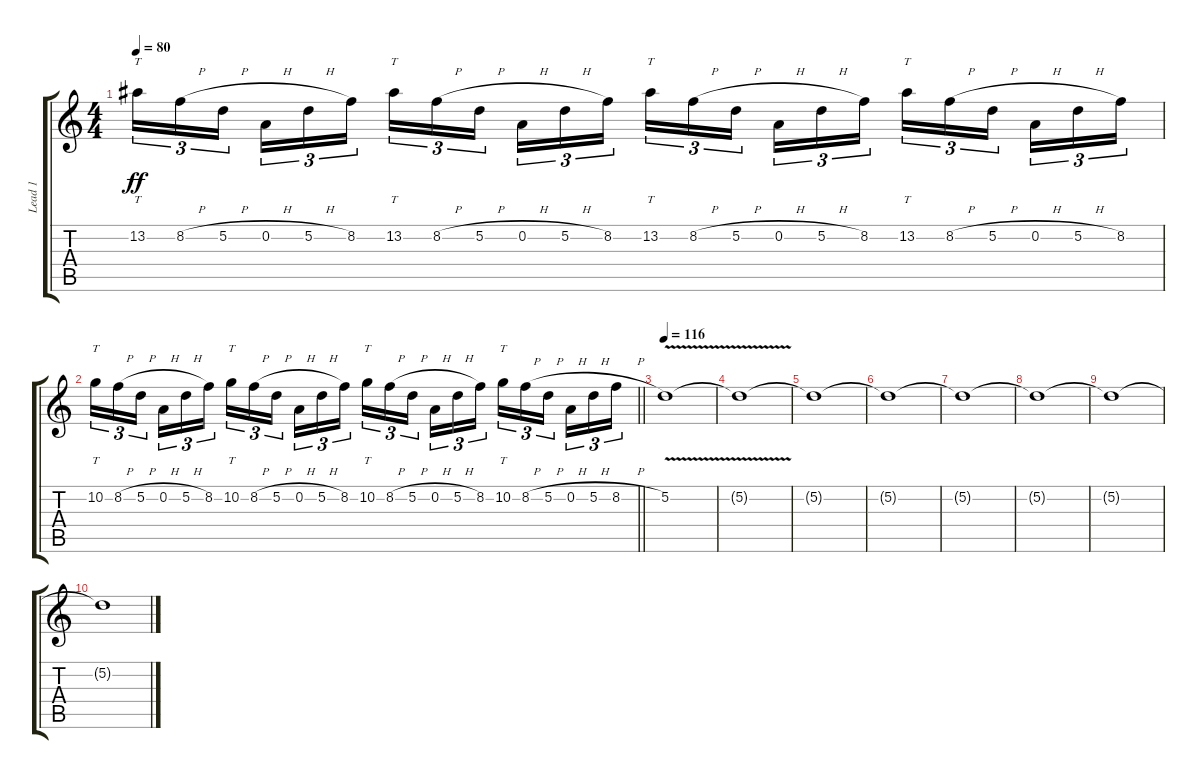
\track ("Lead 1" "Lead 1") {instrument distortionguitar}
\staff {score tabs}
\tuning (D4 A3 F3 C3 G2 C2) {hide}
\ts (4 4)
\tempo 80
\clef g2
\ks c
13.2.16{tt tu (3 2) dy ff} 8.2{h}.16{tu (3 2)} 5.2{h}.16{tu (3 2) beam splitsecondary} 0.2{h}.16{tu (3 2)} 5.2{h}.16{tu (3 2)} 8.2.16{tu (3 2)} 13.2.16{tt tu (3 2)} 8.2{h}.16{tu (3 2)} 5.2{h}.16{tu (3 2) beam splitsecondary} 0.2{h}.16{tu (3 2)} 5.2{h}.16{tu (3 2)} 8.2.16{tu (3 2)} 13.2.16{tt tu (3 2)} 8.2{h}.16{tu (3 2)} 5.2{h}.16{tu (3 2) beam splitsecondary} 0.2{h}.16{tu (3 2)} 5.2{h}.16{tu (3 2)} 8.2.16{tu (3 2)} 13.2.16{tt tu (3 2)} 8.2{h}.16{tu (3 2)} 5.2{h}.16{tu (3 2) beam splitsecondary} 0.2{h}.16{tu (3 2)} 5.2{h}.16{tu (3 2)} 8.2.16{tu (3 2)} |
\barLineRight lightlight
10.2.16{tt tu (3 2)} 8.2{h}.16{tu (3 2)} 5.2{h}.16{tu (3 2) beam splitsecondary} 0.2{h}.16{tu (3 2)} 5.2{h}.16{tu (3 2)} 8.2.16{tu (3 2)} 10.2.16{tt tu (3 2)} 8.2{h}.16{tu (3 2)} 5.2{h}.16{tu (3 2) beam splitsecondary} 0.2{h}.16{tu (3 2)} 5.2{h}.16{tu (3 2)} 8.2.16{tu (3 2)} 10.2.16{tt tu (3 2)} 8.2{h}.16{tu (3 2)} 5.2{h}.16{tu (3 2) beam splitsecondary} 0.2{h}.16{tu (3 2)} 5.2{h}.16{tu (3 2)} 8.2.16{tu (3 2)} 10.2.16{tt tu (3 2)} 8.2{h}.16{tu (3 2)} 5.2{h}.16{tu (3 2) beam splitsecondary} 0.2{h}.16{tu (3 2)} 5.2{h}.16{tu (3 2)} 8.2{h}.16{tu (3 2)} |
\tempo 116
5.2{v}.1 |
5.2{t}.1 |
5.2{t}.1 |
5.2{t}.1{volume 0} |
5.2{t}.1 |
5.2{t}.1 |
5.2{t}.1 |
5.2{t}.1
